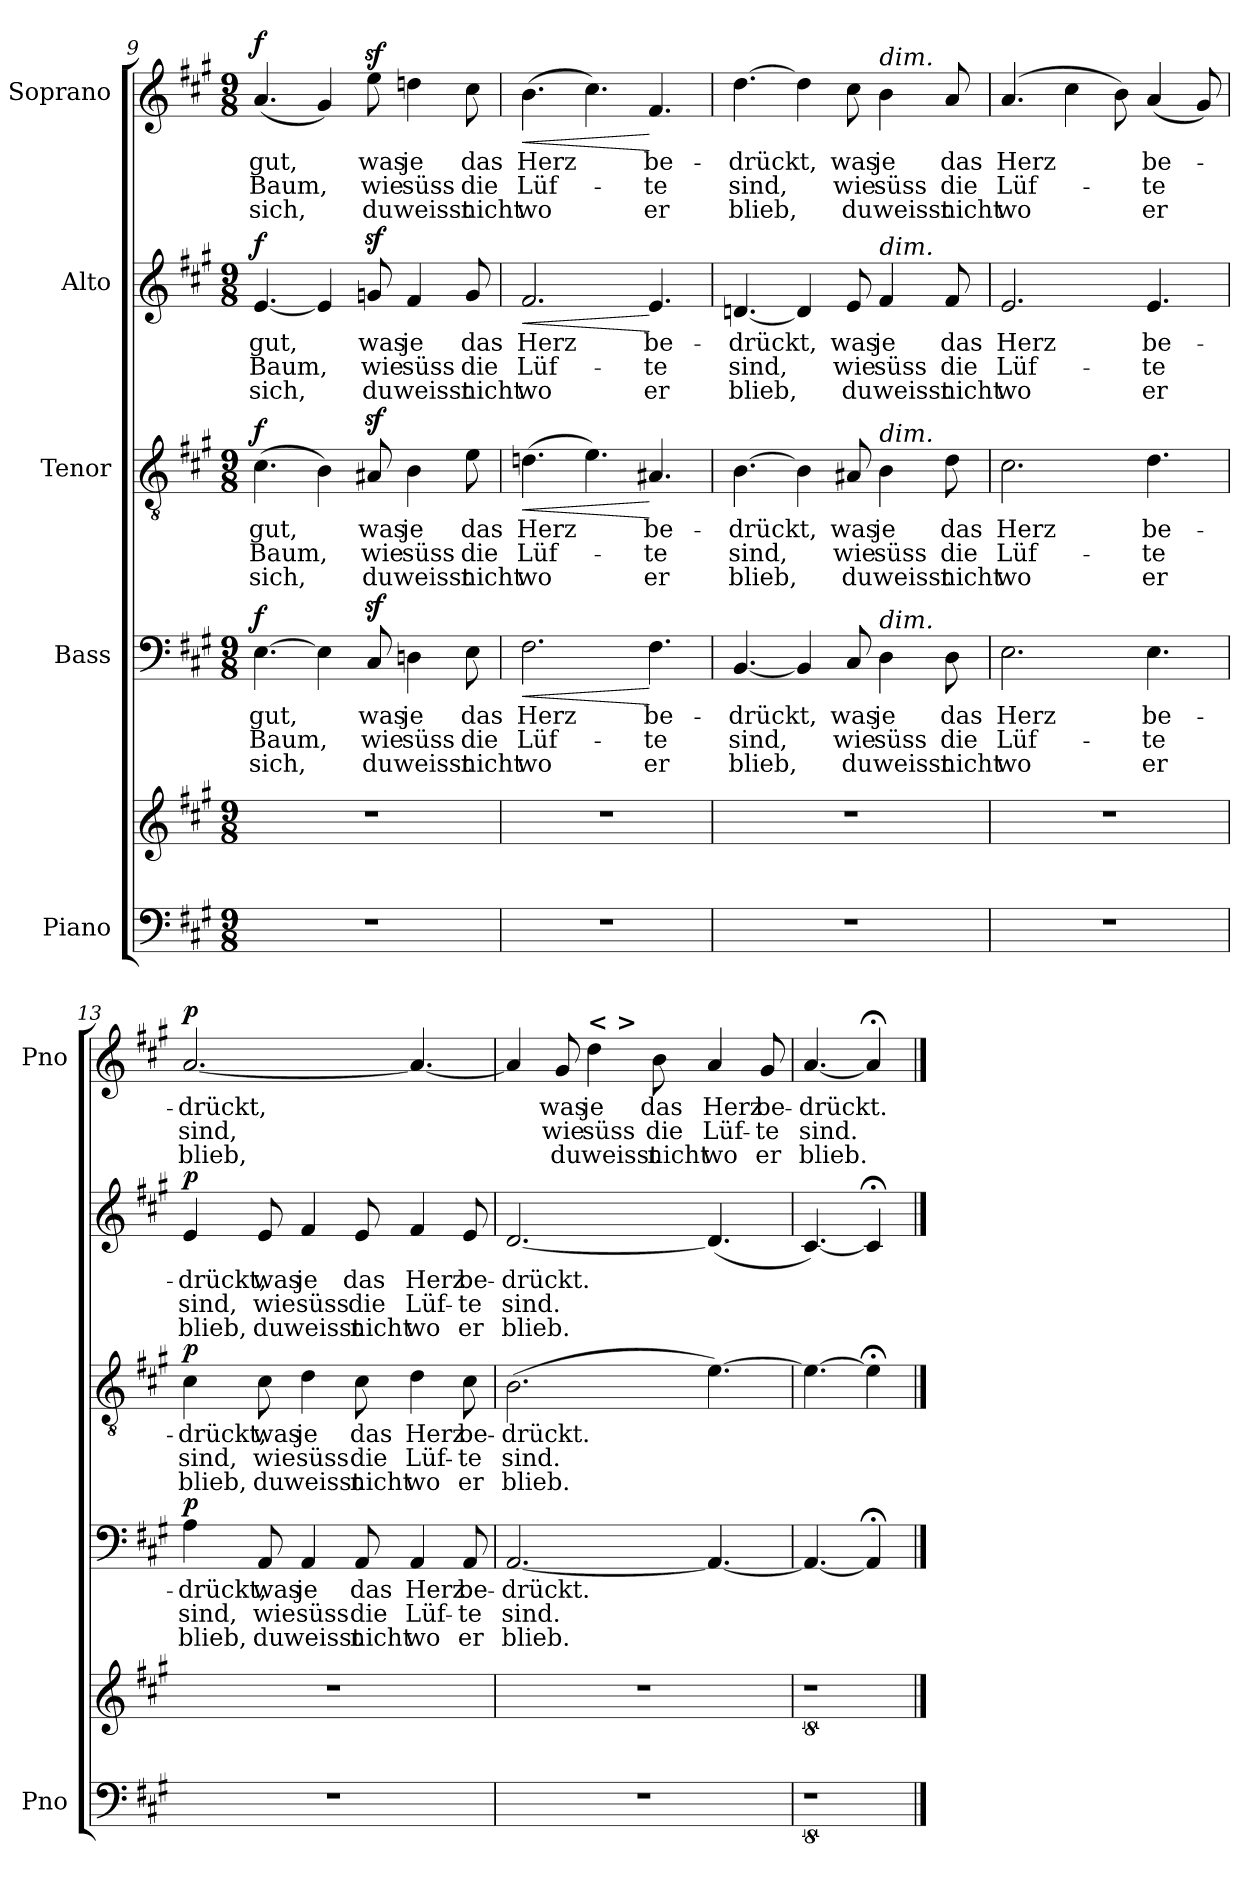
**kern	**kern	**kern	**text	**text	**text	**dynam	**kern	**text	**text	**text	**dynam	**kern	**text	**text	**text	**dynam	**kern	**text	**text	**text	**dynam
*part5	*part5	*part4	*part4	*part4	*part4	*part4	*part3	*part3	*part3	*part3	*part3	*part2	*part2	*part2	*part2	*part2	*part1	*part1	*part1	*part1	*part1
*staff6	*staff5	*staff4	*staff4	*staff4	*staff4	*staff4	*staff3	*staff3	*staff3	*staff3	*staff3	*staff2	*staff2	*staff2	*staff2	*staff2	*staff1	*staff1	*staff1	*staff1	*staff1
*I"Piano	*	*I"Bass	*	*	*	*	*I"Tenor	*	*	*	*	*I"Alto	*	*	*	*	*I"Soprano	*	*	*	*
*I'Pno	*	*	*	*	*	*	*	*	*	*	*	*	*	*	*	*	*I'Pno	*	*	*	*
!!LO:PB:g=z
*clefF4	*clefG2	*clefF4	*	*	*	*	*clefGv2	*	*	*	*	*clefG2	*	*	*	*	*clefG2	*	*	*	*
*k[f#c#g#]	*k[f#c#g#]	*k[f#c#g#]	*	*	*	*	*k[f#c#g#]	*	*	*	*	*k[f#c#g#]	*	*	*	*	*k[f#c#g#]	*	*	*	*
*A:	*A:	*A:	*	*	*	*	*A:	*	*	*	*	*A:	*	*	*	*	*A:	*	*	*	*
*M9/8	*M9/8	*M9/8	*	*	*	*	*M9/8	*	*	*	*	*M9/8	*	*	*	*	*M9/8	*	*	*	*
=9	=9	=9	=9	=9	=9	=9	=9	=9	=9	=9	=9	=9	=9	=9	=9	=9	=9	=9	=9	=9	=9
!	!	!	!LO:LY:b	!LO:LY:b	!LO:LY:b	!LO:DY:b	!	!LO:LY:b	!LO:LY:b	!LO:LY:b	!LO:DY:b	!	!LO:LY:b	!LO:LY:b	!LO:LY:b	!LO:DY:b	!	!LO:LY:b	!LO:LY:b	!LO:LY:b	!LO:DY:b
8%9r	8%9r	[4.E\	gut,	Baum,	sich,	f	(>4.c#\	gut,	Baum,	sich,	f	[4.e/	gut,	Baum,	sich,	f	(<4.a/	gut,	Baum,	sich,	f
.	.	4E\]	.	.	.	.	4B\)	.	.	.	.	4e/]	.	.	.	.	4g#/)	.	.	.	.
!	!	!	!LO:LY:b	!LO:LY:b	!LO:LY:b	!	!	!LO:LY:b	!LO:LY:b	!LO:LY:b	!	!	!LO:LY:b	!LO:LY:b	!LO:LY:b	!	!	!LO:LY:b	!LO:LY:b	!LO:LY:b	!
.	.	8C#z</	was	wie	du	.	8A#Xz</	was	wie	du	.	8gnz</	was	wie	du	.	8eez<\	was	wie	du	.
!	!	!	!LO:LY:b	!LO:LY:b	!LO:LY:b	!	!	!LO:LY:b	!LO:LY:b	!LO:LY:b	!	!	!LO:LY:b	!LO:LY:b	!LO:LY:b	!	!	!LO:LY:b	!LO:LY:b	!LO:LY:b	!
.	.	4Dn\	je	süss	weisst	.	4B\	je	süss	weisst	.	4f#/	je	süss	weisst	.	4ddn\	je	süss	weisst	.
!	!	!	!LO:LY:b	!LO:LY:b	!LO:LY:b	!	!	!LO:LY:b	!LO:LY:b	!LO:LY:b	!	!	!LO:LY:b	!LO:LY:b	!LO:LY:b	!	!	!LO:LY:b	!LO:LY:b	!LO:LY:b	!
.	.	8E\	das	die	nicht	.	8e\	das	die	nicht	.	8g/	das	die	nicht	.	8cc#\	das	die	nicht	.
!!LO:PB:g=z
=10	=10	=10	=10	=10	=10	=10	=10	=10	=10	=10	=10	=10	=10	=10	=10	=10	=10	=10	=10	=10	=10
!	!	!	!LO:LY:b	!LO:LY:b	!LO:LY:b	!LO:HP:b	!	!LO:LY:b	!LO:LY:b	!LO:LY:b	!LO:HP:b	!	!LO:LY:b	!LO:LY:b	!LO:LY:b	!LO:HP:b	!	!LO:LY:b	!LO:LY:b	!LO:LY:b	!LO:HP:b
8%9r	8%9r	2.F#\	Herz	Lüf-	wo	<	(>4.dn\	Herz	Lüf-	wo	<	2.f#/	Herz	Lüf-	wo	<	(>4.b\	Herz	Lüf-	wo	<
.	.	.	.	.	.	.	4.e\)	.	.	.	.	.	.	.	.	.	4.cc#\)	.	.	.	.
!	!	!	!LO:LY:b	!LO:LY:b	!LO:LY:b	!	!	!LO:LY:b	!LO:LY:b	!LO:LY:b	!	!	!LO:LY:b	!LO:LY:b	!LO:LY:b	!	!	!LO:LY:b	!LO:LY:b	!LO:LY:b	!
.	.	4.F#\	be-	-te	er	[	4.A#X/	be-	-te	er	[	4.e/	be-	-te	er	[	4.f#/	be-	-te	er	[
=11	=11	=11	=11	=11	=11	=11	=11	=11	=11	=11	=11	=11	=11	=11	=11	=11	=11	=11	=11	=11	=11
!	!	!	!LO:LY:b	!LO:LY:b	!LO:LY:b	!	!	!LO:LY:b	!LO:LY:b	!LO:LY:b	!	!	!LO:LY:b	!LO:LY:b	!LO:LY:b	!	!	!LO:LY:b	!LO:LY:b	!LO:LY:b	!
8%9r	8%9r	[4.BB/	-drückt,	sind,	blieb,	.	[4.B\	-drückt,	sind,	blieb,	.	[4.dn/	-drückt,	sind,	blieb,	.	[4.dd\	-drückt,	sind,	blieb,	.
.	.	4BB/]	.	.	.	.	4B\]	.	.	.	.	4d/]	.	.	.	.	4dd\]	.	.	.	.
!	!	!	!LO:LY:b	!LO:LY:b	!LO:LY:b	!	!	!LO:LY:b	!LO:LY:b	!LO:LY:b	!	!	!LO:LY:b	!LO:LY:b	!LO:LY:b	!	!	!LO:LY:b	!LO:LY:b	!LO:LY:b	!
.	.	8C#/	was	wie	du	.	8A#X/	was	wie	du	.	8e/	was	wie	du	.	8cc#\	was	wie	du	.
!	!	!	!	!	!	!	!	!	!	!	!	!	!	!	!	!	!LO:TX:a:i:t=dim.	!	!	!	!
!	!	!	!	!	!	!	!	!	!	!	!	!LO:TX:a:i:t=dim.	!	!	!	!	!	!	!	!	!
!	!	!	!	!	!	!	!LO:TX:a:i:t=dim.	!	!	!	!	!	!	!	!	!	!	!	!	!	!
!	!	!LO:TX:a:i:t=dim.	!	!	!	!	!	!	!	!	!	!	!	!	!	!	!	!	!	!	!
!	!	!	!LO:LY:b	!LO:LY:b	!LO:LY:b	!	!	!LO:LY:b	!LO:LY:b	!LO:LY:b	!	!	!LO:LY:b	!LO:LY:b	!LO:LY:b	!	!	!LO:LY:b	!LO:LY:b	!LO:LY:b	!
.	.	4D\	je	süss	weisst	.	4B\	je	süss	weisst	.	4f#/	je	süss	weisst	.	4b\	je	süss	weisst	.
!	!	!	!LO:LY:b	!LO:LY:b	!LO:LY:b	!	!	!LO:LY:b	!LO:LY:b	!LO:LY:b	!	!	!LO:LY:b	!LO:LY:b	!LO:LY:b	!	!	!LO:LY:b	!LO:LY:b	!LO:LY:b	!
.	.	8D\	das	die	nicht	.	8d\	das	die	nicht	.	8f#/	das	die	nicht	.	8a/	das	die	nicht	.
=12	=12	=12	=12	=12	=12	=12	=12	=12	=12	=12	=12	=12	=12	=12	=12	=12	=12	=12	=12	=12	=12
!	!	!	!LO:LY:b	!LO:LY:b	!LO:LY:b	!	!	!LO:LY:b	!LO:LY:b	!LO:LY:b	!	!	!LO:LY:b	!LO:LY:b	!LO:LY:b	!	!	!LO:LY:b	!LO:LY:b	!LO:LY:b	!
8%9r	8%9r	2.E\	Herz	Lüf-	wo	.	2.c#\	Herz	Lüf-	wo	.	2.e/	Herz	Lüf-	wo	.	(>4.a/	Herz	Lüf-	wo	.
.	.	.	.	.	.	.	.	.	.	.	.	.	.	.	.	.	4cc#\	.	.	.	.
.	.	.	.	.	.	.	.	.	.	.	.	.	.	.	.	.	8b\)	.	.	.	.
!	!	!	!LO:LY:b	!LO:LY:b	!LO:LY:b	!	!	!LO:LY:b	!LO:LY:b	!LO:LY:b	!	!	!LO:LY:b	!LO:LY:b	!LO:LY:b	!	!	!LO:LY:b	!LO:LY:b	!LO:LY:b	!
.	.	4.E\	be-	-te	er	.	4.d\	be-	-te	er	.	4.e/	be-	-te	er	.	(<4a/	be-	-te	er	.
.	.	.	.	.	.	.	.	.	.	.	.	.	.	.	.	.	8g#/)	.	.	.	.
=13	=13	=13	=13	=13	=13	=13	=13	=13	=13	=13	=13	=13	=13	=13	=13	=13	=13	=13	=13	=13	=13
!	!	!	!LO:LY:b	!LO:LY:b	!LO:LY:b	!LO:DY:b	!	!LO:LY:b	!LO:LY:b	!LO:LY:b	!LO:DY:b	!	!LO:LY:b	!LO:LY:b	!LO:LY:b	!LO:DY:b	!	!LO:LY:b	!LO:LY:b	!LO:LY:b	!LO:DY:b
8%9r	8%9r	4A\	-drückt,	sind,	blieb,	p	4c#\	-drückt,	sind,	blieb,	p	4e/	-drückt,	sind,	blieb,	p	[2.a/	-drückt,	sind,	blieb,	p
!	!	!	!LO:LY:b	!LO:LY:b	!LO:LY:b	!	!	!LO:LY:b	!LO:LY:b	!LO:LY:b	!	!	!LO:LY:b	!LO:LY:b	!LO:LY:b	!	!	!	!	!	!
.	.	8AA/	was	wie	du	.	8c#\	was	wie	du	.	8e/	was	wie	du	.	.	.	.	.	.
!	!	!	!LO:LY:b	!LO:LY:b	!LO:LY:b	!	!	!LO:LY:b	!LO:LY:b	!LO:LY:b	!	!	!LO:LY:b	!LO:LY:b	!LO:LY:b	!	!	!	!	!	!
.	.	4AA/	je	süss	weisst	.	4d\	je	süss	weisst	.	4f#/	je	süss	weisst	.	.	.	.	.	.
!	!	!	!LO:LY:b	!LO:LY:b	!LO:LY:b	!	!	!LO:LY:b	!LO:LY:b	!LO:LY:b	!	!	!LO:LY:b	!LO:LY:b	!LO:LY:b	!	!	!	!	!	!
.	.	8AA/	das	die	nicht	.	8c#\	das	die	nicht	.	8e/	das	die	nicht	.	.	.	.	.	.
!	!	!	!LO:LY:b	!LO:LY:b	!LO:LY:b	!	!	!LO:LY:b	!LO:LY:b	!LO:LY:b	!	!	!LO:LY:b	!LO:LY:b	!LO:LY:b	!	!	!	!	!	!
.	.	4AA/	Herz	Lüf-	wo	.	4d\	Herz	Lüf-	wo	.	4f#/	Herz	Lüf-	wo	.	4.a/_	.	.	.	.
!	!	!	!LO:LY:b	!LO:LY:b	!LO:LY:b	!	!	!LO:LY:b	!LO:LY:b	!LO:LY:b	!	!	!LO:LY:b	!LO:LY:b	!LO:LY:b	!	!	!	!	!	!
.	.	8AA/	be-	-te	er	.	8c#\	be-	-te	er	.	8e/	be-	-te	er	.	.	.	.	.	.
!!LO:PB:g=z
=14	=14	=14	=14	=14	=14	=14	=14	=14	=14	=14	=14	=14	=14	=14	=14	=14	=14	=14	=14	=14	=14
!	!	!	!LO:LY:b	!LO:LY:b	!LO:LY:b	!	!	!LO:LY:b	!LO:LY:b	!LO:LY:b	!	!	!LO:LY:b	!LO:LY:b	!LO:LY:b	!	!	!	!	!	!
8%9r	8%9r	[2.AA/	-drückt.	sind.	blieb.	.	(>2.B\	-drückt.	sind.	blieb.	.	[2.d/	-drückt.	sind.	blieb.	.	4a/]	.	.	.	.
!	!	!	!	!	!	!	!	!	!	!	!	!	!	!	!	!	!	!LO:LY:b	!LO:LY:b	!LO:LY:b	!
.	.	.	.	.	.	.	.	.	.	.	.	.	.	.	.	.	8g#/	was	wie	du	.
!	!	!	!	!	!	!	!	!	!	!	!	!	!	!	!	!	!LO:TX:a:B:t=< >	!	!	!	!
!	!	!	!	!	!	!	!	!	!	!	!	!	!	!	!	!	!	!LO:LY:b	!LO:LY:b	!LO:LY:b	!
.	.	.	.	.	.	.	.	.	.	.	.	.	.	.	.	.	4dd\	je	süss	weisst	.
!	!	!	!	!	!	!	!	!	!	!	!	!	!	!	!	!	!	!LO:LY:b	!LO:LY:b	!LO:LY:b	!
.	.	.	.	.	.	.	.	.	.	.	.	.	.	.	.	.	8b\	das	die	nicht	.
!	!	!	!	!	!	!	!	!	!	!	!	!	!	!	!	!	!	!LO:LY:b	!LO:LY:b	!LO:LY:b	!
.	.	4.AA/_	.	.	.	.	[4.e\)	.	.	.	.	(<4.d/]	.	.	.	.	4a/	Herz	Lüf-	wo	.
!	!	!	!	!	!	!	!	!	!	!	!	!	!	!	!	!	!	!LO:LY:b	!LO:LY:b	!LO:LY:b	!
.	.	.	.	.	.	.	.	.	.	.	.	.	.	.	.	.	8g#/	be-	-te	er	.
=15	=15	=15	=15	=15	=15	=15	=15	=15	=15	=15	=15	=15	=15	=15	=15	=15	=15	=15	=15	=15	=15
!	!	!	!	!	!	!	!	!	!	!	!	!	!	!	!	!	!	!LO:LY:b	!LO:LY:b	!LO:LY:b	!
8%5r	8%5r	4.AA/_	.	.	.	.	4.e\_	.	.	.	.	[4.c#/)	.	.	.	.	[4.a/	-drückt.	sind.	blieb.	.
.	.	4AA;</]	.	.	.	.	4e;<\]	.	.	.	.	4c#;</]	.	.	.	.	4a;</]	.	.	.	.
==	==	==	==	==	==	==	==	==	==	==	==	==	==	==	==	==	==	==	==	==	==
*-	*-	*-	*-	*-	*-	*-	*-	*-	*-	*-	*-	*-	*-	*-	*-	*-	*-	*-	*-	*-	*-
